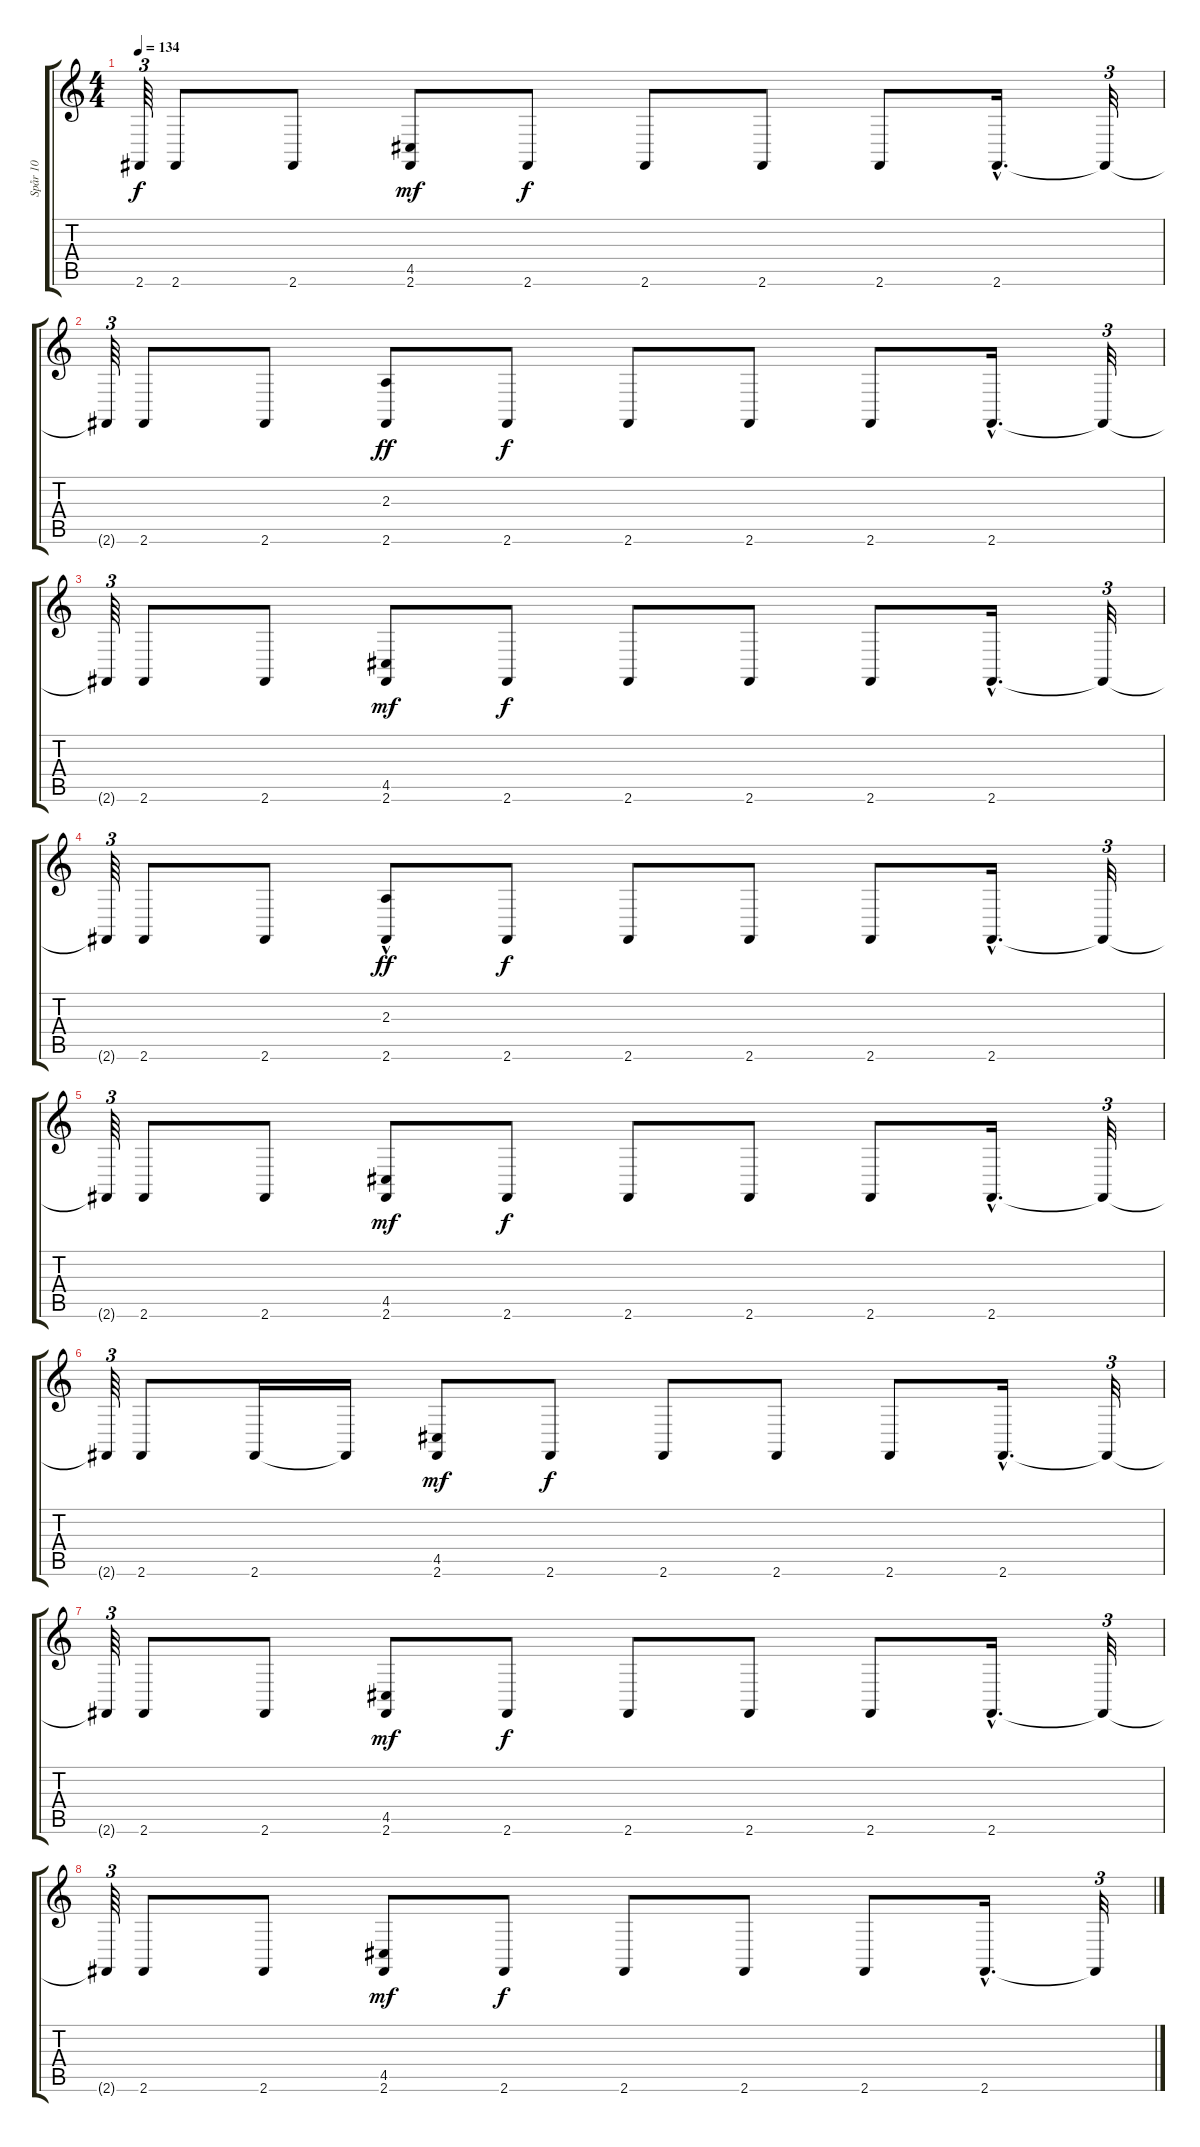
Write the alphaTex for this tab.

\track ("Spår 10" "Spår 10") {instrument celesta}
\staff {score tabs}
\tuning (E4 B3 G3 D3 A2 E2) {hide}
\ts (4 4)
\tempo 134
\clef g2
\ks c
2.6{t}.64{tu (3 2) dy f} 2.6.8 2.6.8 (4.5 2.6).8{dy mf} 2.6.8{dy f} 2.6.8 2.6.8 2.6.8 2.6{hac}.16{d} 2.6{t}.32{tu (3 2)} |
2.6{t}.64{tu (3 2)} 2.6.8 2.6.8 (2.3 2.6).8{dy ff} 2.6.8{dy f} 2.6.8 2.6.8 2.6.8 2.6{hac}.16{d} 2.6{t}.32{tu (3 2)} |
2.6{t}.64{tu (3 2)} 2.6.8 2.6.8 (4.5 2.6).8{dy mf} 2.6.8{dy f} 2.6.8 2.6.8 2.6.8 2.6{hac}.16{d} 2.6{t}.32{tu (3 2)} |
2.6{t}.64{tu (3 2)} 2.6.8 2.6.8 (2.3{hac} 2.6).8{dy ff} 2.6.8{dy f} 2.6.8 2.6.8 2.6.8 2.6{hac}.16{d} 2.6{t}.32{tu (3 2)} |
2.6{t}.64{tu (3 2)} 2.6.8 2.6.8 (4.5 2.6).8{dy mf} 2.6.8{dy f} 2.6.8 2.6.8 2.6.8 2.6{hac}.16{d} 2.6{t}.32{tu (3 2)} |
2.6{t}.64{tu (3 2)} 2.6.8 2.6.16 2.6{t}.16 (4.5 2.6).8{dy mf} 2.6.8{dy f} 2.6.8 2.6.8 2.6.8 2.6{hac}.16{d} 2.6{t}.32{tu (3 2)} |
2.6{t}.64{tu (3 2)} 2.6.8 2.6.8 (4.5 2.6).8{dy mf} 2.6.8{dy f} 2.6.8 2.6.8 2.6.8 2.6{hac}.16{d} 2.6{t}.32{tu (3 2)} |
2.6{t}.64{tu (3 2)} 2.6.8 2.6.8 (4.5 2.6).8{dy mf} 2.6.8{dy f} 2.6.8 2.6.8 2.6.8 2.6{hac}.16{d} 2.6{t}.32{tu (3 2)}
